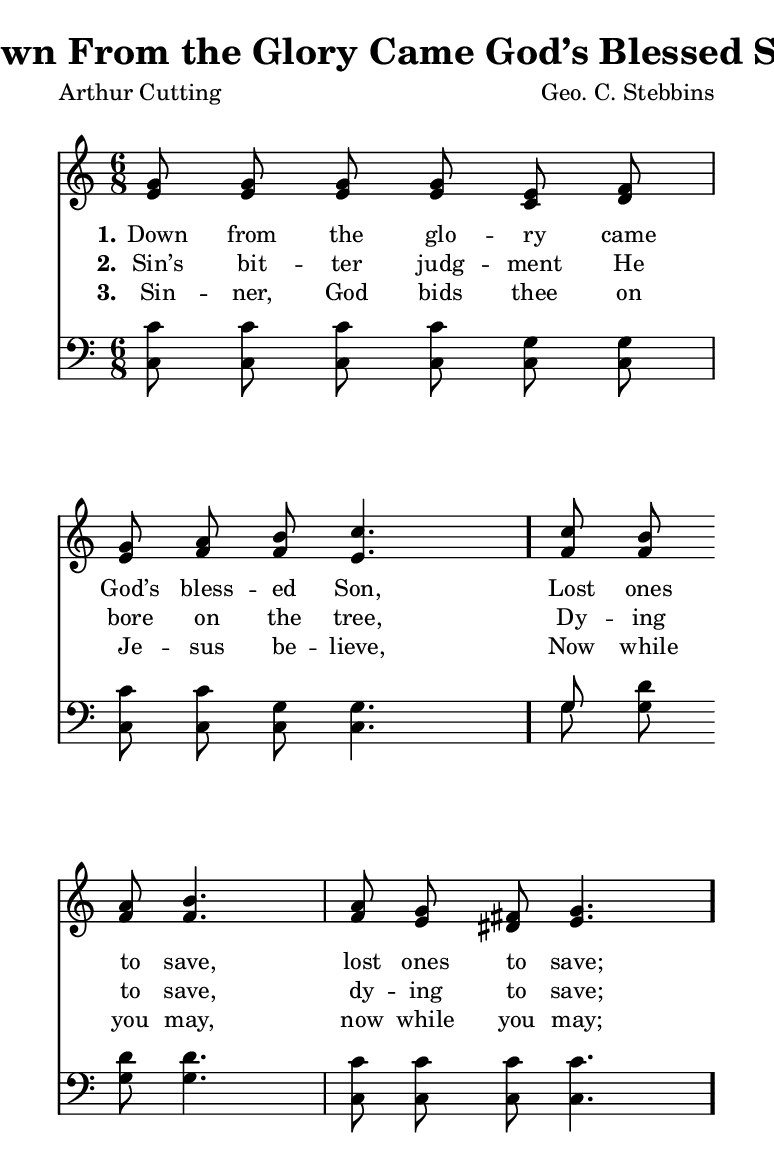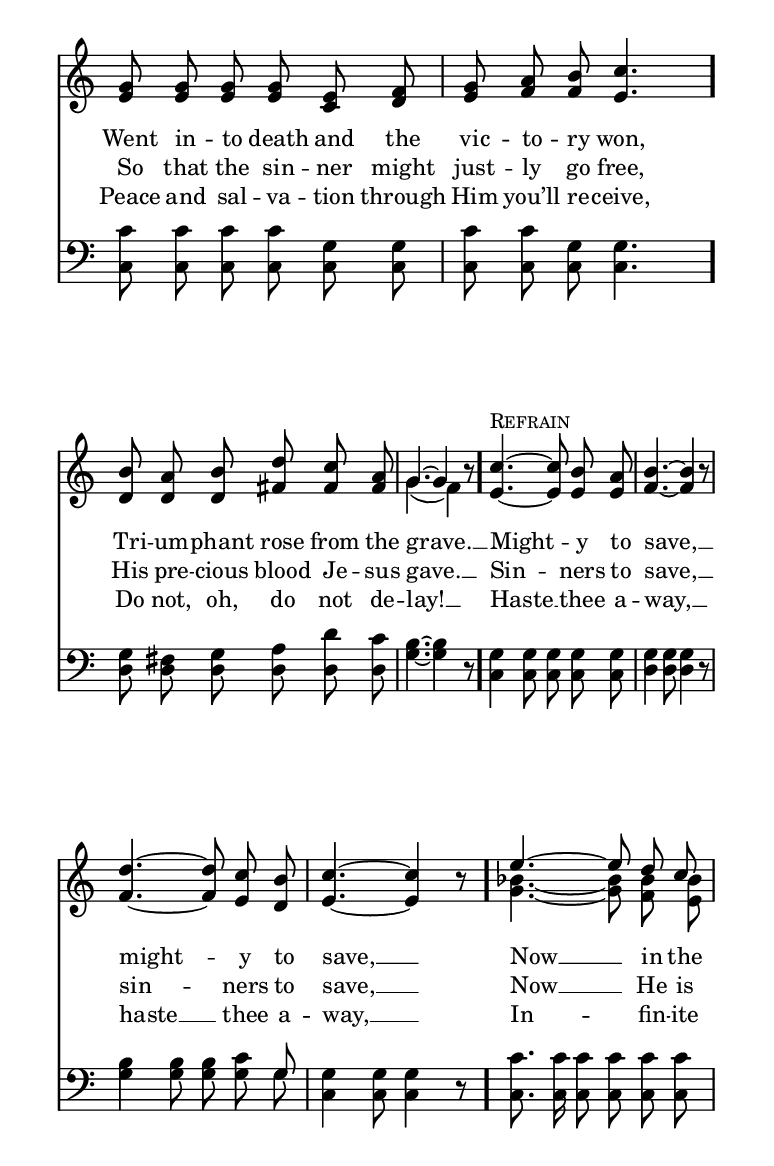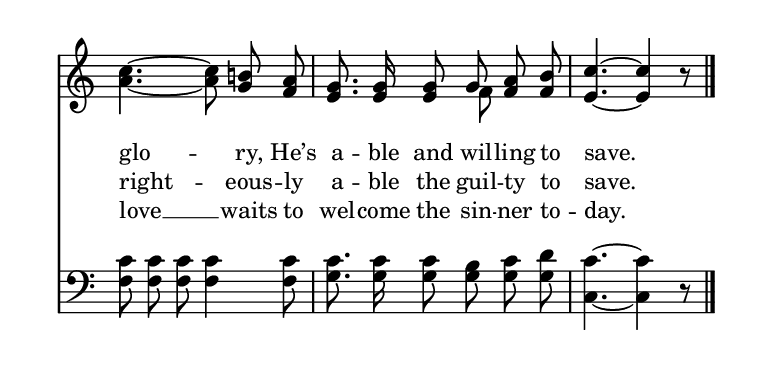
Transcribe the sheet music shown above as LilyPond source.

\include "common/global.ily"
\paper {
  \include "common/paper.ily"
  ragged-last-bottom = ##t
  systems-per-page = ##f
  page-count = ##f
}

\header{
  %gospel
  hymnnumber = "80"
  title = "Down From the Glory Came God’s Blessed Son"
  tunename = "Jesus Is Calling"
  meter = ""
  poet = "Arthur Cutting"
  composer = "Geo. C. Stebbins"
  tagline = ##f
}

% for fermata in MIDI
ta = { \tempo 4=66 }
tb = { \tempo 4=44 }

patternAA = { c8 c8 c8 c8 c8 c8 | c8 c8 c8 c4. }

patternBA = { c8 c8 c8 c4. }

patternCA = { c8 c8 c8 c8 c8 c8 | c4. c4 c8 }

patternDA = { c4. ~ c8 c8 c8 | c4. ~ c4 c8 }
patternDB = { c4 c8 c8 c8 c8 | c4 c8 c4 c8 }

patternEA = { c4. ~ c8 c8 c8 | c4. ~ c8 c8 c8 | c8. c16 c8 c8 c8 c8 | c4. ~ c4 c8 }
patternEB = { c8. c16 c8 c8 c8 c8 | c8 c8 c8 c4 c8 | c8. c16 c8 c8 c8 c8 | c4. ~ c4 c8 }

global = {
  \include "common/overrides.ily"
  \override Staff.TimeSignature.style = #'numbered
  \time 6/8
  \override Score.MetronomeMark.transparent = ##t % hide all fermata changes too
  \ta
  \key c \major
  %\partial 4
  \autoBeamOff
}

notesSoprano = {
\global
\relative c'' {

  \changePitch \patternAA { g g g g e f | g a b c }
  \changePitch \patternBA { c b a b | a g fis g }
  \changePitch \patternAA { g g g g e f | g a b c }
  \changePitch \patternCA { b a b d c a | g ~ g r }

  << s^\markup { \small \caps "Refrain" }
  \changePitch \patternDA { c c b a | b b r | d d c b | c c r } >>
  \changePitch \patternEA { e e d c | c c b! a | g g g g a b | c c r }

  \bar "|."

}
}

notesAlto = {
\global
\relative e' {

  \changePitch \patternAA { e e e e c d | e f f e }
  \changePitch \patternBA { f f f f | f e dis e }
  \changePitch \patternAA { e e e e c d | e f f e }
  \changePitch \patternCA { d d d fis fis fis | g( f) r }

  \changePitch \patternDA { e e e e | f f r | f f e d | e e r }
  \changePitch \patternEA { < bes' g > ~ < bes g > < bes f > < bes e, > | a a g f | e e e f f f | e e r }

}
}

notesTenor = {
\global
\relative a {

  \changePitch \patternAA { c c c c g g | c c g g }
  \changePitch \patternBA { g d' d d | c c c c }
  \changePitch \patternAA { c c c c g g | c c g g }
  \changePitch \patternCA { g fis g a d c | b ~ b r }

  \changePitch \patternDB { g g g g g | g g g r | b b b c g | g g g r }
  \changePitch \patternEB { c c c c c c | c c c c c | c c c b c d | c c r }

}
}

notesBass = {
\global
\relative f {

  \changePitch \patternAA { c c c c c c | c c c c }
  \changePitch \patternBA { g' g g g | c, c c c }
  \changePitch \patternAA { c c c c c c | c c c c }
  \changePitch \patternCA { d d d d d d | g ~ g r }

  \changePitch \patternDB { c, c c c c | d d d r | g g g g g | c, c c r }
  \changePitch \patternEB { c c c c c c | f f f f f | g g g g g g | c, c r }

}
}

RefrainA = \lyricmode {

Might -- y to save, __ { \break } might -- y to save, __ \bar "."
Now __ in the { \pageBreak } glo -- ry, He’s a -- ble and wil -- ling to save. \bar "."

}

RefrainB = \lyricmode {

Sin -- ners to save, __ sin -- ners to save, __
Now __ He is right -- eous -- ly a -- ble the guil -- ty to save.

}

RefrainC = \lyricmode {

Haste __ thee a -- way, __ haste __ thee a -- way, __
In -- fin -- ite love __ waits to wel -- come the sin -- ner to -- day.

}

wordsA = \lyricmode {
\set stanza = "1."

Down from the glo -- ry came God’s bless -- ed Son, \bar "."
Lost ones { \break } to save, lost ones to save; \bar "."
Went in -- to death and the vic -- to -- ry won, \bar "." { \break }
Tri -- um -- phant rose from the grave. __ \bar "."

\RefrainA

}

wordsB = \lyricmode {
\set stanza = "2."

Sin’s bit -- ter judg -- ment He bore on the tree,
Dy -- ing to save, dy -- ing to save;
So that the sin -- ner might just -- ly go free,
His pre -- cious blood Je -- sus gave. __

\RefrainB

}

wordsC = \lyricmode {
\set stanza = "3."

Sin -- ner, God bids thee on Je -- sus be -- lieve,
Now while you may, now while you may;
Peace and sal -- va -- tion through Him you’ll re -- ceive,
Do not, oh, do not de -- lay! __

\RefrainC

}

\score {
  \context ChoirStaff <<
    \context Staff = upper <<
      \set Staff.autoBeaming = ##f
      \set ChoirStaff.systemStartDelimiter = #'SystemStartBar
      \set ChoirStaff.printPartCombineTexts = ##f
      \partcombine #'(2 . 9) \notesSoprano \notesAlto
      \context NullVoice = sopranos { \voiceOne << \notesSoprano >> }
      \context NullVoice = altos { \voiceTwo << \notesAlto >> }
      \context Lyrics = one   \lyricsto sopranos \wordsA
      \context Lyrics = two   \lyricsto sopranos \wordsB
      \context Lyrics = three \lyricsto sopranos \wordsC
    >>
    \context Staff = men <<
      \set Staff.autoBeaming = ##f
      \clef bass
      \set ChoirStaff.printPartCombineTexts = ##f
      \partcombine #'(2 . 9) \notesTenor \notesBass
      \context NullVoice = tenors { \voiceOne << \notesTenor >> }
      \context NullVoice = basses { \voiceTwo << \notesBass >> }
    >>
  >>
  \layout {
    \include "common/layout.ily"
  }
  \midi{
    \include "common/midi.ily"
  }
}

\version "2.19.49"  % necessary for upgrading to future LilyPond versions.

% vi:set et ts=2 sw=2 ai nocindent syntax=lilypond:
